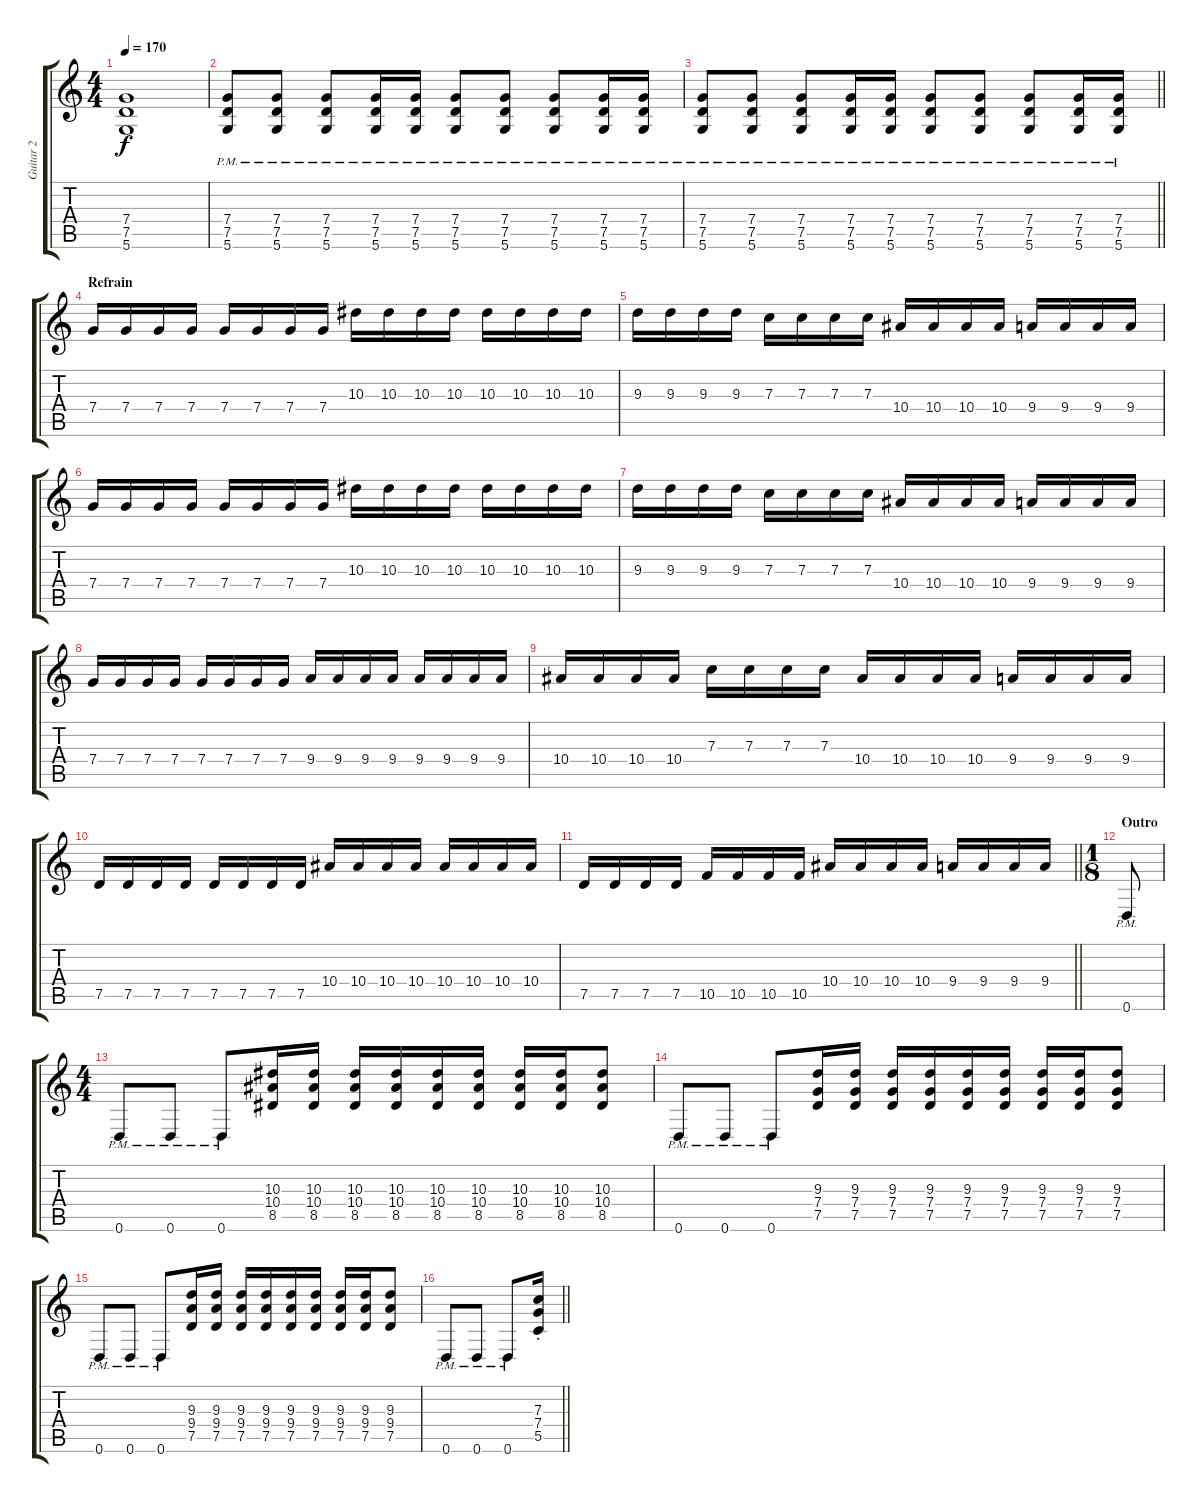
\track ("Guitar 2" "Guitar 2") {instrument distortionguitar}
\staff {score tabs}
\tuning (D4 A3 F3 C3 G2 D2) {hide}
\ts (4 4)
\tempo 170
\clef g2
\ks c
(7.4{t} 7.5{t} 5.6{t}).1{dy f} |
(7.4{pm} 7.5{pm} 5.6{pm}).8 (7.4{pm} 7.5{pm} 5.6{pm}).8 (7.4{pm} 7.5{pm} 5.6{pm}).8 (7.4{pm} 7.5{pm} 5.6{pm}).16 (7.4{pm} 7.5{pm} 5.6{pm}).16 (7.4{pm} 7.5{pm} 5.6{pm}).8 (7.4{pm} 7.5{pm} 5.6{pm}).8 (7.4{pm} 7.5{pm} 5.6{pm}).8 (7.4{pm} 7.5{pm} 5.6{pm}).16 (7.4{pm} 7.5{pm} 5.6{pm}).16 |
\barLineRight lightlight
(7.4{pm} 7.5{pm} 5.6{pm}).8 (7.4{pm} 7.5{pm} 5.6{pm}).8 (7.4{pm} 7.5{pm} 5.6{pm}).8 (7.4{pm} 7.5{pm} 5.6{pm}).16 (7.4{pm} 7.5{pm} 5.6{pm}).16 (7.4{pm} 7.5{pm} 5.6{pm}).8 (7.4{pm} 7.5{pm} 5.6{pm}).8 (7.4{pm} 7.5{pm} 5.6{pm}).8 (7.4{pm} 7.5{pm} 5.6{pm}).16 (7.4{pm} 7.5{pm} 5.6{pm}).16 |
\section ("" "Refrain")
7.4.16 7.4.16 7.4.16 7.4.16 7.4.16 7.4.16 7.4.16 7.4.16 10.3.16 10.3.16 10.3.16 10.3.16 10.3.16 10.3.16 10.3.16 10.3.16 |
9.3.16 9.3.16 9.3.16 9.3.16 7.3.16 7.3.16 7.3.16 7.3.16 10.4.16 10.4.16 10.4.16 10.4.16 9.4.16 9.4.16 9.4.16 9.4.16 |
7.4.16 7.4.16 7.4.16 7.4.16 7.4.16 7.4.16 7.4.16 7.4.16 10.3.16 10.3.16 10.3.16 10.3.16 10.3.16 10.3.16 10.3.16 10.3.16 |
9.3.16 9.3.16 9.3.16 9.3.16 7.3.16 7.3.16 7.3.16 7.3.16 10.4.16 10.4.16 10.4.16 10.4.16 9.4.16 9.4.16 9.4.16 9.4.16 |
7.4.16 7.4.16 7.4.16 7.4.16 7.4.16 7.4.16 7.4.16 7.4.16 9.4.16 9.4.16 9.4.16 9.4.16 9.4.16 9.4.16 9.4.16 9.4.16 |
10.4.16 10.4.16 10.4.16 10.4.16 7.3.16 7.3.16 7.3.16 7.3.16 10.4.16 10.4.16 10.4.16 10.4.16 9.4.16 9.4.16 9.4.16 9.4.16 |
7.5.16 7.5.16 7.5.16 7.5.16 7.5.16 7.5.16 7.5.16 7.5.16 10.4.16 10.4.16 10.4.16 10.4.16 10.4.16 10.4.16 10.4.16 10.4.16 |
\barLineRight lightlight
7.5.16 7.5.16 7.5.16 7.5.16 10.5.16 10.5.16 10.5.16 10.5.16 10.4.16 10.4.16 10.4.16 10.4.16 9.4.16 9.4.16 9.4.16 9.4.16 |
\ts (1 8)
\section ("" "Outro")
0.6{pm}.8 |
\ts (4 4)
0.6{pm}.8 0.6{pm}.8 0.6{pm}.8 (10.3 10.4 8.5).16 (10.3 10.4 8.5).16 (10.3 10.4 8.5).16 (10.3 10.4 8.5).16 (10.3 10.4 8.5).16 (10.3 10.4 8.5).16 (10.3 10.4 8.5).16 (10.3 10.4 8.5).16 (10.3 10.4 8.5).8 |
0.6{pm}.8 0.6{pm}.8 0.6{pm}.8 (9.3 7.4 7.5).16 (9.3 7.4 7.5).16 (9.3 7.4 7.5).16 (9.3 7.4 7.5).16 (9.3 7.4 7.5).16 (9.3 7.4 7.5).16 (9.3 7.4 7.5).16 (9.3 7.4 7.5).16 (9.3 7.4 7.5).8 |
0.6{pm}.8 0.6{pm}.8 0.6{pm}.8 (9.3 9.4 7.5).16 (9.3 9.4 7.5).16 (9.3 9.4 7.5).16 (9.3 9.4 7.5).16 (9.3 9.4 7.5).16 (9.3 9.4 7.5).16 (9.3 9.4 7.5).16 (9.3 9.4 7.5).16 (9.3 9.4 7.5).8 |
\barLineRight lightlight
0.6{pm}.8 0.6{pm}.8 0.6{pm}.8 (7.3 7.4 5.5{st}).16
